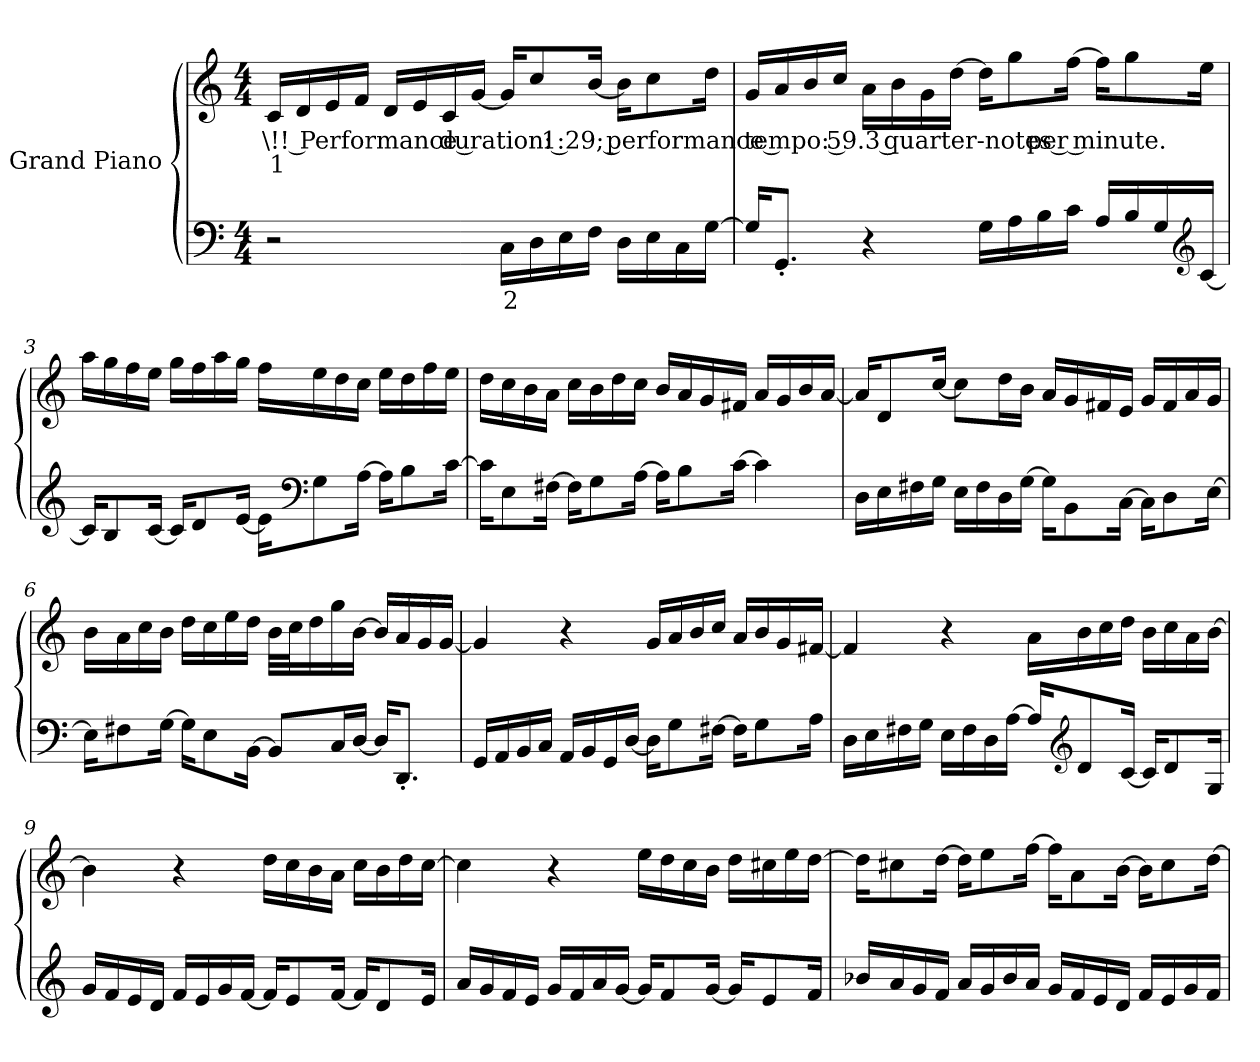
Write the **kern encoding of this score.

**kern	**text	**kern	**text	**text
*part2	*part2	*part1	*part1	*part1
*staff2	*staff2	*staff1	*staff1	*staff1
*I"Grand Piano	*	*I"Grand Piano	*	*
*clefF4	*	*clefG2	*	*
*k[]	*	*k[]	*	*
*M4/4	*	*M4/4	*	*
*MM59	*	*MM59	*	*
=1	=1	=1	=1	=1
!	!	!	!LO:LY:b	!LO:LY:b
2r	.	16ci/LL	\!! Performance duration: 1:29; performance tempo: 59.3 quarter-notes per minute.	1
.	.	16di/	.	.
.	.	16ei/	.	.
.	.	16fi/JJ	.	.
.	.	16di/LL	.	.
.	.	16ei/	.	.
.	.	16ci/	.	.
.	.	[16gi/JJ	.	.
!	!LO:LY:b	!	!	!
16Cj\LL	2	16gi/KL]	.	.
16Dj\	.	8cci/	.	.
16Ej\	.	.	.	.
16Fj\JJ	.	[16bi/Jk	.	.
16Dj\LL	.	16bi\KL]	.	.
16Ej\	.	8cci\	.	.
16Cj\	.	.	.	.
[16Gj\JJ	.	16ddi\Jk	.	.
!!LO:LB:g=z
=2	=2	=2	=2	=2
16Gj/KL]	.	16gi/LL	.	.
8.GG'j/J	.	16ai/	.	.
.	.	16bi/	.	.
.	.	16cci/JJ	.	.
4r	.	16ai\LL	.	.
.	.	16bi\	.	.
.	.	16gi\	.	.
.	.	[16ddi\JJ	.	.
16Gj\LL	.	16ddi\KL]	.	.
16Aj\	.	8ggi\	.	.
16Bj\	.	.	.	.
16cj\JJ	.	[16ffi\Jk	.	.
16Aj/LL	.	16ffi\KL]	.	.
16Bj/	.	8ggi\	.	.
16Gj/	.	.	.	.
*clefG2	*	*	*	*
[16cj/JJ	.	16eei\Jk	.	.
=3	=3	=3	=3	=3
16cj/KL]	.	16aai\LL	.	.
8Bj/	.	16ggi\	.	.
.	.	16ffi\	.	.
[16cj/Jk	.	16eei\JJ	.	.
16cj/KL]	.	16ggi\LL	.	.
8dj/	.	16ffi\	.	.
.	.	16aai\	.	.
[16ej/Jk	.	16ggi\JJ	.	.
16ej\KL]	.	16ffi\LL	.	.
*clefF4	*	*	*	*
8Gj\	.	16eei\	.	.
.	.	16ddi\	.	.
[16Aj\Jk	.	16cci\JJ	.	.
16Aj\KL]	.	16eei\LL	.	.
8Bj\	.	16ddi\	.	.
.	.	16ffi\	.	.
[16cj\Jk	.	16eei\JJ	.	.
!!LO:LB:g=z
=4	=4	=4	=4	=4
16cj\KL]	.	16ddi\LL	.	.
8Ej\	.	16cci\	.	.
.	.	16bi\	.	.
[16F#Xj\Jk	.	16ai\JJ	.	.
16F#j\KL]	.	16cci\LL	.	.
8Gj\	.	16bi\	.	.
.	.	16ddi\	.	.
[16Aj\Jk	.	16cci\JJ	.	.
16Aj\KL]	.	16bi/LL	.	.
8Bj\	.	16ai/	.	.
.	.	16gi/	.	.
[16cj\Jk	.	16f#Xi/JJ	.	.
4cj\]	.	16ai/LL	.	.
.	.	16gi/	.	.
.	.	16bi/	.	.
.	.	[16ai/JJ	.	.
=5	=5	=5	=5	=5
16Dj\LL	.	16ai/KL]	.	.
16Ej\	.	8di/	.	.
16F#Xj\	.	.	.	.
16Gj\JJ	.	[16cci/Jk	.	.
16Ej\LL	.	8cci\L]	.	.
16F#j\	.	.	.	.
16Dj\	.	16ddi\L	.	.
[16Gj\JJ	.	16bi\JJ	.	.
16Gj\KL]	.	16ai/LL	.	.
8BBj\	.	16gi/	.	.
.	.	16f#Xi/	.	.
[16Cj\Jk	.	16ei/JJ	.	.
16Cj\KL]	.	16gi/LL	.	.
8Dj\	.	16f#i/	.	.
.	.	16ai/	.	.
[16Ej\Jk	.	16gi/JJ	.	.
!!LO:LB:g=z
=6	=6	=6	=6	=6
16Ej\KL]	.	16bi\LL	.	.
8F#Xj\	.	16ai\	.	.
.	.	16cci\	.	.
[16Gj\Jk	.	16bi\JJ	.	.
16Gj\KL]	.	16ddi\LL	.	.
8Ej\	.	16cci\	.	.
.	.	16eei\	.	.
[16BBj\Jk	.	16ddi\JJ	.	.
8BBj/L]	.	32bi\LLL	.	.
.	.	32cci\J	.	.
.	.	16ddi\	.	.
16Cj/L	.	16ggi\	.	.
[16Dj/JJ	.	[16bi\JJ	.	.
16Dj/KL]	.	16bi/LL]	.	.
8.DD'j/J	.	16ai/	.	.
.	.	16gi/	.	.
.	.	[16gi/JJ	.	.
=7	=7	=7	=7	=7
16GGj/LL	.	4gi/]	.	.
16AAj/	.	.	.	.
16BBj/	.	.	.	.
16Cj/JJ	.	.	.	.
16AAj/LL	.	4r	.	.
16BBj/	.	.	.	.
16GGj/	.	.	.	.
[16Dj/JJ	.	.	.	.
16Dj\KL]	.	16gi/LL	.	.
8Gj\	.	16ai/	.	.
.	.	16bi/	.	.
[16F#Xj\Jk	.	16cci/JJ	.	.
16F#j\KL]	.	16ai/LL	.	.
8Gj\	.	16bi/	.	.
.	.	16gi/	.	.
16Aj\Jk	.	[16f#Xi/JJ	.	.
!!LO:LB:g=z
=8	=8	=8	=8	=8
16Dj\LL	.	4f#i/]	.	.
16Ej\	.	.	.	.
16F#Xj\	.	.	.	.
16Gj\JJ	.	.	.	.
16Ej\LL	.	4r	.	.
16F#j\	.	.	.	.
16Dj\	.	.	.	.
[16Aj\JJ	.	.	.	.
16Aj/KL]	.	16ai\LL	.	.
*clefG2	*	*	*	*
8dj/	.	16bi\	.	.
.	.	16cci\	.	.
[16cj/Jk	.	16ddi\JJ	.	.
16cj/KL]	.	16bi\LL	.	.
8dj/	.	16cci\	.	.
.	.	16ai\	.	.
16Gj/Jk	.	[16bi\JJ	.	.
=9	=9	=9	=9	=9
16gj/LL	.	4bi\]	.	.
16fj/	.	.	.	.
16ej/	.	.	.	.
16dj/JJ	.	.	.	.
16fj/LL	.	4r	.	.
16ej/	.	.	.	.
16gj/	.	.	.	.
[16fj/JJ	.	.	.	.
16fj/KL]	.	16ddi\LL	.	.
8ej/	.	16cci\	.	.
.	.	16bi\	.	.
[16fj/Jk	.	16ai\JJ	.	.
16fj/KL]	.	16cci\LL	.	.
8dj/	.	16bi\	.	.
.	.	16ddi\	.	.
16ej/Jk	.	[16cci\JJ	.	.
!!LO:PB:g=z
=10	=10	=10	=10	=10
16aj/LL	.	4cci\]	.	.
16gj/	.	.	.	.
16fj/	.	.	.	.
16ej/JJ	.	.	.	.
16gj/LL	.	4r	.	.
16fj/	.	.	.	.
16aj/	.	.	.	.
[16gj/JJ	.	.	.	.
16gj/KL]	.	16eei\LL	.	.
8fj/	.	16ddi\	.	.
.	.	16cci\	.	.
[16gj/Jk	.	16bi\JJ	.	.
16gj/KL]	.	16ddi\LL	.	.
8ej/	.	16cc#Xi\	.	.
.	.	16eei\	.	.
16fj/Jk	.	[16ddi\JJ	.	.
=11	=11	=11	=11	=11
16b-Xj/LL	.	16ddi\KL]	.	.
16aj/	.	8cc#Xi\	.	.
16gj/	.	.	.	.
16fj/JJ	.	[16ddi\Jk	.	.
16aj/LL	.	16ddi\KL]	.	.
16gj/	.	8eei\	.	.
16b-j/	.	.	.	.
16aj/JJ	.	[16ffi\Jk	.	.
16gj/LL	.	16ffi\KL]	.	.
16fj/	.	8ai\	.	.
16ej/	.	.	.	.
16dj/JJ	.	[16bi\Jk	.	.
16fj/LL	.	16bi\KL]	.	.
16ej/	.	8cc#i\	.	.
16gj/	.	.	.	.
16fj/JJ	.	[16ddi\Jk	.	.
=	=	=	=	=
*-	*-	*-	*-	*-
